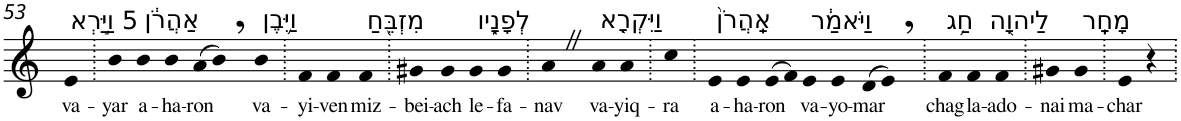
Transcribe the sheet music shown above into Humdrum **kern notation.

**kern	**text
*part1	*part1
*staff1	*staff1
*I"Piano	*
*I'Pno	*
!!LO:PB:g=z
*clefG2	*
*k[]	*
=53	=53
!LO:TX:a:t=5 וַיַּ֣רְא	!
!	!LO:LY:b
4e	va-
=54.	=54.
!	!LO:LY:b
4b	-yar
!LO:TX:a:t=אַהֲרֹ֔ן	!
!	!LO:LY:b
4b	a-
!	!LO:LY:b
4b	-ha-
!	!LO:LY:b
(8a	-ron
8b,)	.
!LO:TX:a:t=וַיִּ֥בֶן	!
!	!LO:LY:b
4b	va-
=55.	=55.
!	!LO:LY:b
4f	-yi-
!	!LO:LY:b
4f	-ven
!LO:TX:a:t=מִזְבֵּ֖חַ	!
!	!LO:LY:b
4f	miz-
=56.	=56.
!	!LO:LY:b
4g#X	-bei-
!	!LO:LY:b
4g#	-ach
!LO:TX:a:t=לְפָנָ֑יו	!
!	!LO:LY:b
4g#	le-
!	!LO:LY:b
4g#	-fa-
=57.	=57.
!	!LO:LY:b
4aZ	-nav
!LO:TX:a:t=וַיִּקְרָ֤א	!
!	!LO:LY:b
4a	va-
!	!LO:LY:b
4a	-yiq-
=58.	=58.
!	!LO:LY:b
4cc	-ra
=59.	=59.
!LO:TX:a:t=אַֽהֲרֹן֙	!
!	!LO:LY:b
4e	a-
!	!LO:LY:b
4e	-ha-
!	!LO:LY:b
(>8e	-ron
8f)	.
!LO:TX:a:t=וַיֹּאמַ֔ר	!
!	!LO:LY:b
4e	va-
!	!LO:LY:b
4e	-yo-
!	!LO:LY:b
(>8d	-mar
8e,)	.
=60.	=60.
!LO:TX:a:t=חַ֥ג	!
!	!LO:LY:b
4f	chag
!LO:TX:a:t=לַיהוָ֖ה	!
!	!LO:LY:b
4f	la-
!	!LO:LY:b
4f	-ado-
=61.	=61.
!	!LO:LY:b
4g#X	-nai
!LO:TX:a:t=מָחָֽר	!
!	!LO:LY:b
4g#	ma-
=62.	=62.
!	!LO:LY:b
4e	-char
4r	.
=.	=.
*-	*-
